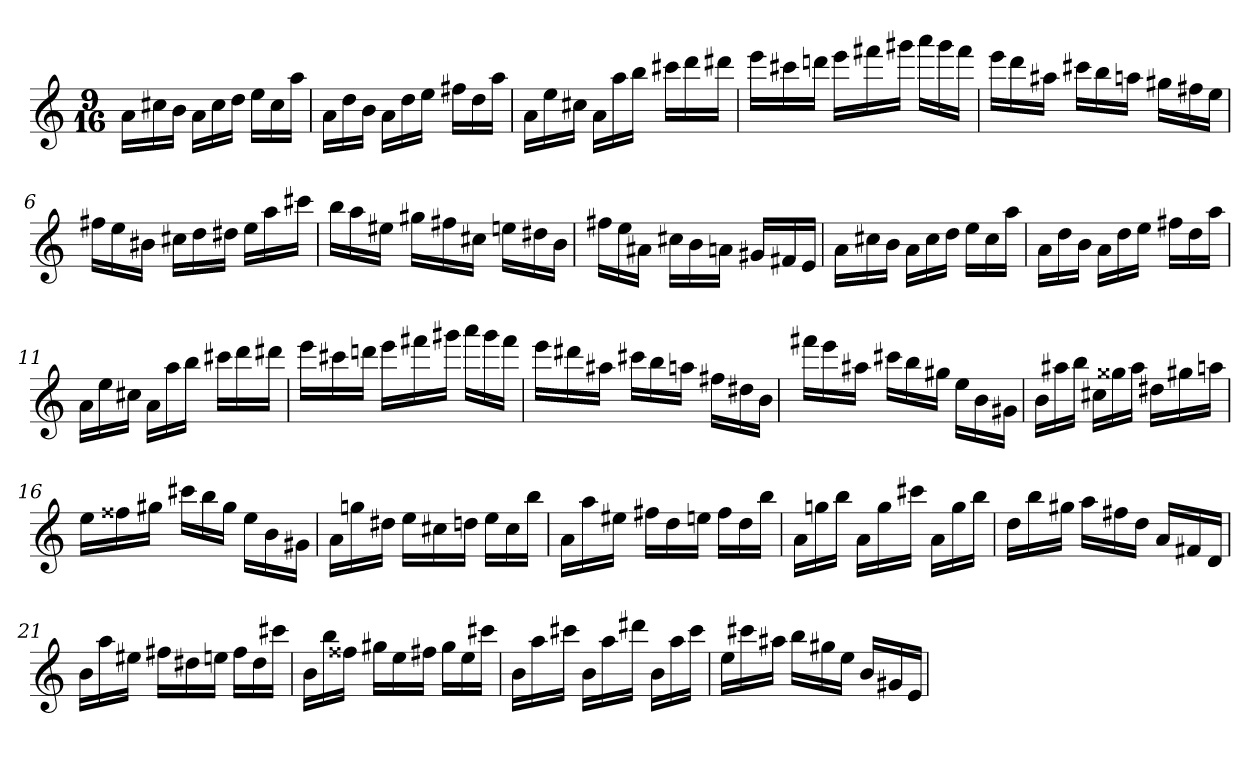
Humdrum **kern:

**kern
*part1
*staff1
*M9/16
=1
16aLL
16cc#X
16bJJ
16aLL
16cc#
16ddJJ
16eeLL
16cc#
16aaJJ
=2
16aLL
16dd
16bJJ
16aLL
16dd
16eeJJ
16ff#XLL
16dd
16aaJJ
=3
16aLL
16ee
16cc#XJJ
16aLL
16aa
16bbJJ
16ccc#XLL
16ddd
16ddd#XJJ
=4
16eeeLL
16ccc#X
16dddnJJ
16eeeLL
16fff#X
16ggg#XJJ
16aaaLL
16ggg#
16fff#JJ
=5
16eeeLL
16ddd
16aa#XJJ
16ccc#XLL
16bb
16aanJJ
16gg#XLL
16ff#X
16eeJJ
=6
16ff#XLL
16ee
16b#XJJ
16cc#XLL
16dd
16dd#XJJ
16eeLL
16aa
16ccc#XJJ
=7
16bbLL
16aa
16ee#XJJ
16gg#XLL
16ff#X
16cc#XJJ
16eenLL
16dd#X
16bJJ
=8
16ff#XLL
16ee
16a#XJJ
16cc#XLL
16b
16anJJ
16g#XLL
16f#X
16eJJ
=9
16aLL
16cc#X
16bJJ
16aLL
16cc#
16ddJJ
16eeLL
16cc#
16aaJJ
=10
16aLL
16dd
16bJJ
16aLL
16dd
16eeJJ
16ff#XLL
16dd
16aaJJ
=11
16aLL
16ee
16cc#XJJ
16aLL
16aa
16bbJJ
16ccc#XLL
16ddd
16ddd#XJJ
=12
16eeeLL
16ccc#X
16dddnJJ
16eeeLL
16fff#X
16ggg#XJJ
16aaaLL
16ggg#
16fff#JJ
=13
16eeeLL
16ddd#X
16aa#XJJ
16ccc#XLL
16bb
16aanJJ
16ff#XLL
16dd#X
16bJJ
=14
16fff#XLL
16eee
16aa#XJJ
16ccc#XLL
16bb
16gg#XJJ
16eeLL
16b
16g#XJJ
=15
16bLL
16aa#X
16bbJJ
16cc#XLL
16gg##X
16aa#JJ
16dd#XLL
16gg#X
16aanJJ
=16
16eeLL
16ff##X
16gg#XJJ
16ccc#XLL
16bb
16gg#JJ
16eeLL
16b
16g#XJJ
=17
16aLL
16ggn
16dd#XJJ
16eeLL
16cc#X
16ddnJJ
16eeLL
16cc#
16bbJJ
=18
16aLL
16aa
16ee#XJJ
16ff#XLL
16dd
16eenJJ
16ff#LL
16dd
16bbJJ
=19
16aLL
16ggn
16bbJJ
16aLL
16gg
16ccc#XJJ
16aLL
16gg
16bbJJ
=20
16ddLL
16bb
16gg#XJJ
16aaLL
16ff#X
16ddJJ
16aLL
16f#X
16dJJ
=21
16bLL
16aa
16ee#XJJ
16ff#XLL
16dd#X
16eenJJ
16ff#LL
16dd#
16ccc#XJJ
=22
16bLL
16bb
16ff##XJJ
16gg#XLL
16ee
16ff#XJJ
16gg#LL
16ee
16ccc#XJJ
=23
16bLL
16aa
16ccc#XJJ
16bLL
16aa
16ddd#XJJ
16bLL
16aa
16ccc#JJ
=24
16eeLL
16ccc#X
16aa#XJJ
16bbLL
16gg#X
16eeJJ
16bLL
16g#X
16eJJ
=
*-
